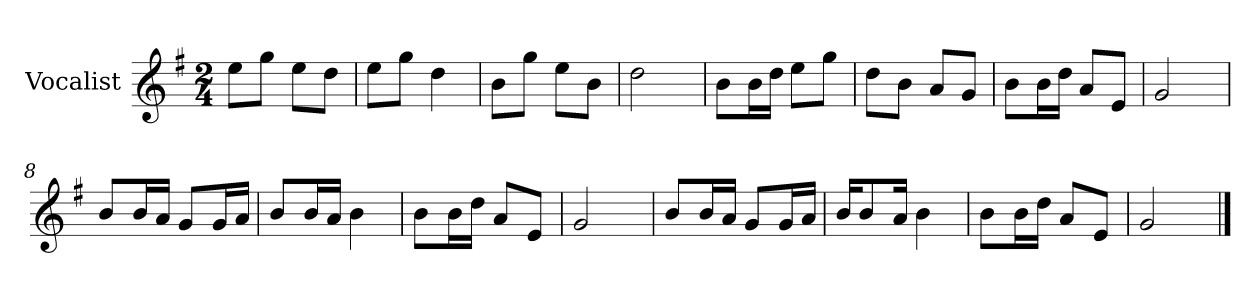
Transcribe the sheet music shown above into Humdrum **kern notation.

**kern
*part1
*staff1
*I"Vocalist
*k[f#]
*G:
*M2/4
=
8eeL
8ggJ
8eeL
8ddJ
=1
8eeL
8ggJ
4dd
=2
8bL
8ggJ
8eeL
8bJ
=3
2dd
=4
8bL
16bL
16ddJJ
8eeL
8ggJ
=5
8ddL
8bJ
8aL
8gJ
=6
8bL
16bL
16ddJJ
8aL
8eJ
=7
2g
=8
8bL
16bL
16aJJ
8gL
16gL
16aJJ
=9
8bL
16bL
16aJJ
4b
=10
8bL
16bL
16ddJJ
8aL
8eJ
=11
2g
=12
8bL
16bL
16aJJ
8gL
16gL
16aJJ
=13
16bKL
8b
16aJk
4b
=14
8bL
16bL
16ddJJ
8aL
8eJ
=15
2g
==
*-
